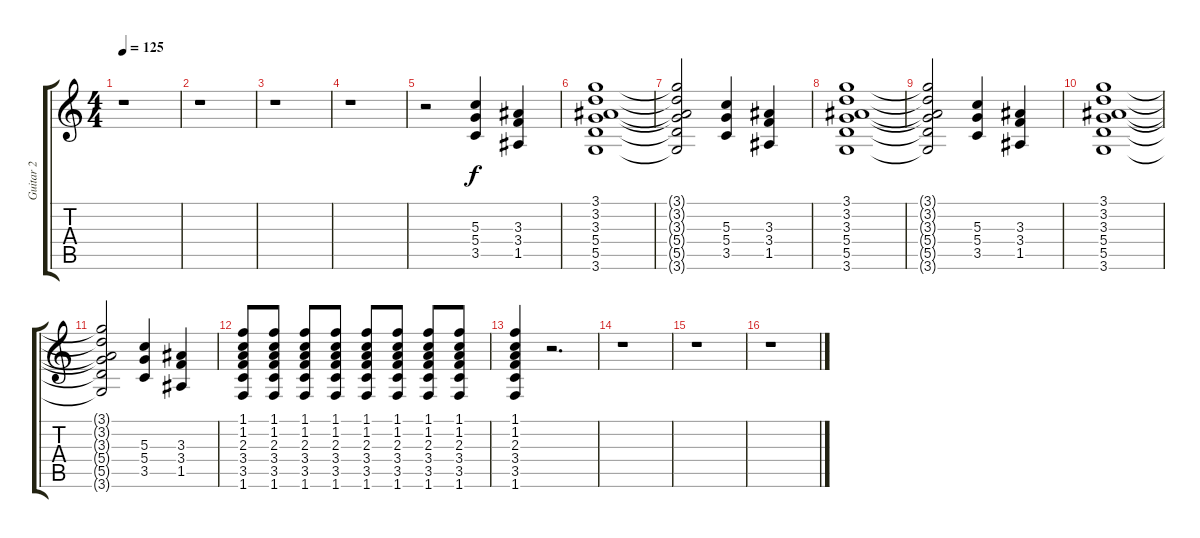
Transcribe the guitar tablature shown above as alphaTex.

\track ("Guitar 2" "Guitar 2") {instrument overdrivenguitar}
\staff {score tabs}
\tuning (E4 B3 G3 D3 A2 E2) {hide}
\ts (4 4)
\tempo 125
\clef g2
\ks c
r.1{dy f} |
r.1 |
r.1 |
r.1 |
r.2 (5.3 5.4 3.5).4 (3.3 3.4 1.5).4 |
(3.1 3.2 3.3 5.4 5.5 3.6).1 |
(3.1{t} 3.2{t} 3.3{t} 5.4{t} 5.5{t} 3.6{t}).2 (5.3 5.4 3.5).4 (3.3 3.4 1.5).4 |
(3.1 3.2 3.3 5.4 5.5 3.6).1 |
(3.1{t} 3.2{t} 3.3{t} 5.4{t} 5.5{t} 3.6{t}).2 (5.3 5.4 3.5).4 (3.3 3.4 1.5).4 |
(3.1 3.2 3.3 5.4 5.5 3.6).1 |
(3.1{t} 3.2{t} 3.3{t} 5.4{t} 5.5{t} 3.6{t}).2 (5.3 5.4 3.5).4 (3.3 3.4 1.5).4 |
(1.1 1.2 2.3 3.4 3.5 1.6).8 (1.1 1.2 2.3 3.4 3.5 1.6).8 (1.1 1.2 2.3 3.4 3.5 1.6).8 (1.1 1.2 2.3 3.4 3.5 1.6).8 (1.1 1.2 2.3 3.4 3.5 1.6).8 (1.1 1.2 2.3 3.4 3.5 1.6).8 (1.1 1.2 2.3 3.4 3.5 1.6).8 (1.1 1.2 2.3 3.4 3.5 1.6).8 |
(1.1 1.2 2.3 3.4 3.5 1.6).4 r.2{d} |
r.1 |
r.1 |
r.1
